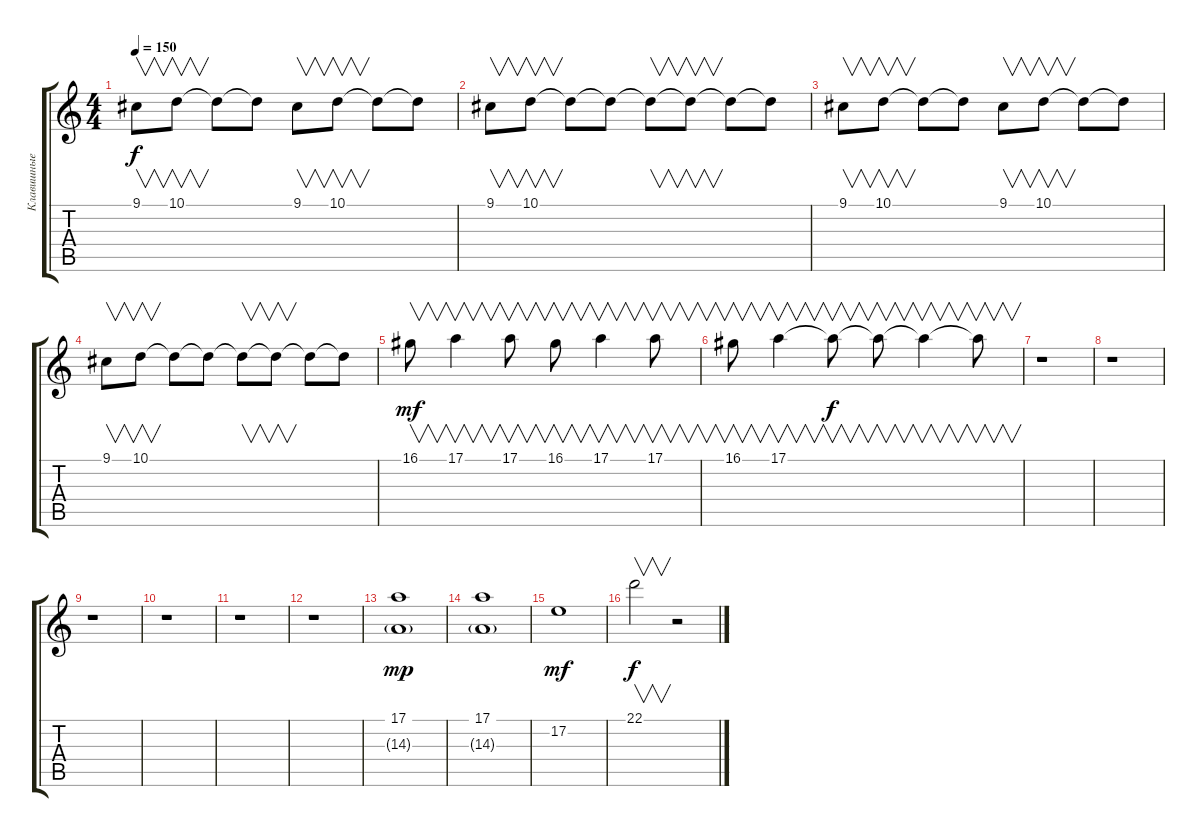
\track ("Клавишные" "Клавишные") {instrument rockorgan}
\staff {score tabs}
\tuning (E4 B3 G3 D3 A2 E2) {hide}
\ts (4 4)
\tempo 150
\clef g2
\ks c
9.1.8{v dy f} 10.1.8{v} 10.1{t}.8 10.1{t}.8 9.1.8{v} 10.1.8{v} 10.1{t}.8 10.1{t}.8 |
9.1.8{v} 10.1.8{v} 10.1{t}.8 10.1{t}.8 10.1{t}.8{v} 10.1{t}.8{v} 10.1{t}.8 10.1{t}.8 |
9.1.8{v} 10.1.8{v} 10.1{t}.8 10.1{t}.8 9.1.8{v} 10.1.8{v} 10.1{t}.8 10.1{t}.8 |
9.1.8{v} 10.1.8{v} 10.1{t}.8 10.1{t}.8 10.1{t}.8{v} 10.1{t}.8{v} 10.1{t}.8 10.1{t}.8 |
16.1.8{v dy mf} 17.1.4{v} 17.1.8{v} 16.1.8{v} 17.1.4{v} 17.1.8{v} |
16.1.8{v} 17.1.4{v} 17.1{t}.8{v dy f} 17.1{t}.8{v} 17.1{t}.4{v} 17.1{t}.8{v} |
r.1 |
r.1 |
r.1 |
r.1 |
r.1 |
r.1 |
(17.1 14.3{g}).1{dy mp} |
(17.1 14.3{g}).1 |
17.2.1{dy mf volume 10} |
22.1.2{v dy f} r.2
